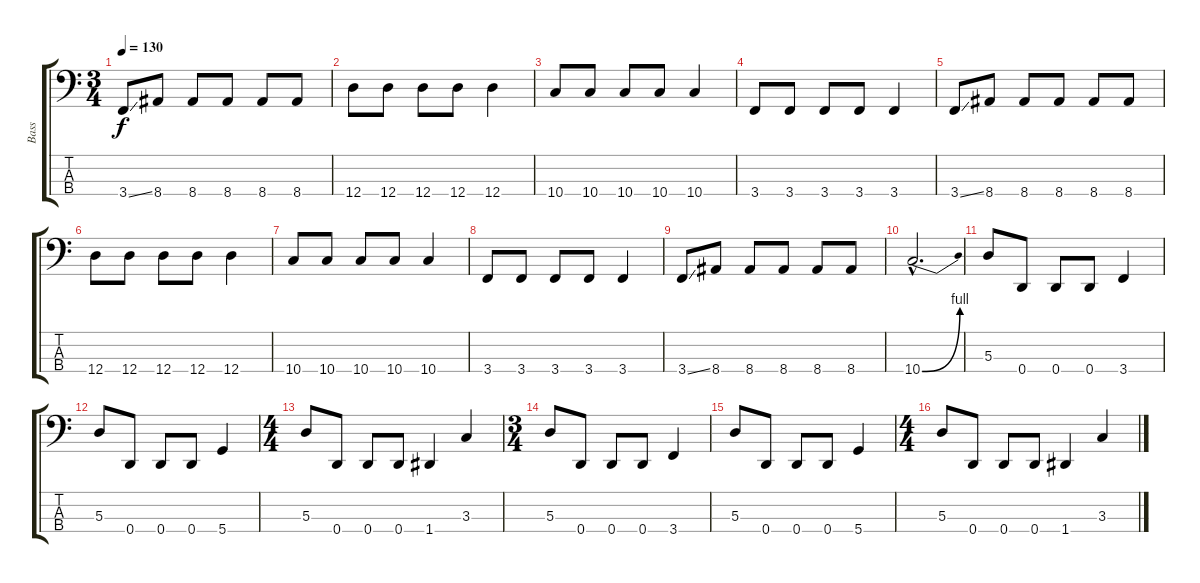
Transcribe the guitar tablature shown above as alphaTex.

\track ("Bass" "Bass") {instrument slapbass2}
\staff {score tabs}
\tuning (G2 D2 A1 D1) {hide}
\ts (3 4)
\tempo 130
\clef f4
\ks c
3.4{ss}.8{dy f} 8.4.8 8.4.8 8.4.8 8.4.8 8.4.8 |
12.4.8 12.4.8 12.4.8 12.4.8 12.4.4 |
10.4.8 10.4.8 10.4.8 10.4.8 10.4.4 |
3.4.8 3.4.8 3.4.8 3.4.8 3.4.4 |
3.4{ss}.8 8.4.8 8.4.8 8.4.8 8.4.8 8.4.8 |
12.4.8 12.4.8 12.4.8 12.4.8 12.4.4 |
10.4.8 10.4.8 10.4.8 10.4.8 10.4.4 |
3.4.8 3.4.8 3.4.8 3.4.8 3.4.4 |
3.4{ss}.8 8.4.8 8.4.8 8.4.8 8.4.8 8.4.8 |
10.4{be (bend 0 0 60 4) hac}.2{d} |
5.3.8 0.4.8 0.4.8 0.4.8 3.4.4 |
5.3.8 0.4.8 0.4.8 0.4.8 5.4.4 |
\ts (4 4)
5.3.8 0.4.8 0.4.8 0.4.8 1.4.4 3.3.4 |
\ts (3 4)
5.3.8 0.4.8 0.4.8 0.4.8 3.4.4 |
5.3.8 0.4.8 0.4.8 0.4.8 5.4.4 |
\ts (4 4)
5.3.8 0.4.8 0.4.8 0.4.8 1.4.4 3.3.4
